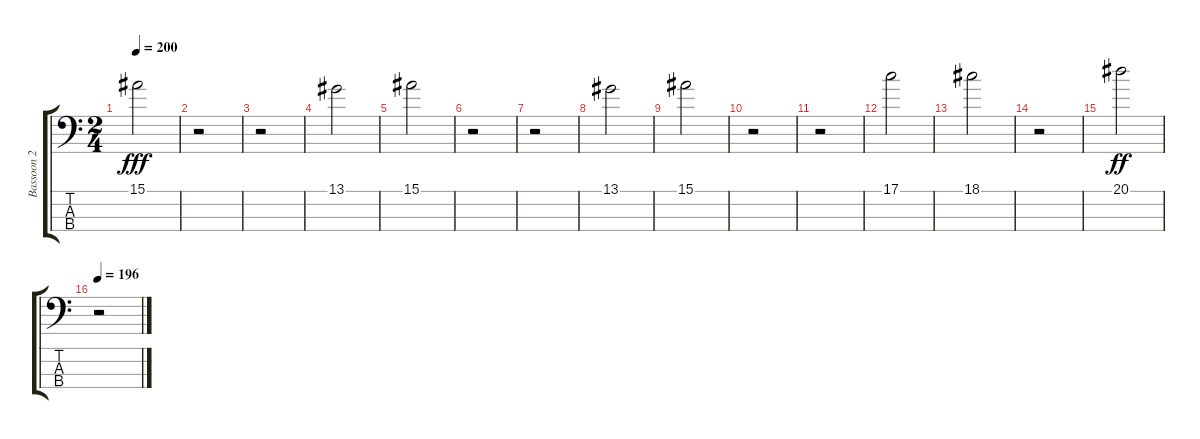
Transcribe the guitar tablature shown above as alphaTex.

\track ("Bassoon 2" "Bassoon 2") {instrument acousticguitarnylon}
\staff {score tabs}
\tuning (G2 D2 A1 E1) {hide}
\ts (2 4)
\tempo 200
\clef f4
\ks c
15.1.2{dy fff} |
r.2 |
r.2 |
13.1.2 |
15.1.2 |
r.2 |
r.2 |
13.1.2 |
15.1.2 |
r.2 |
r.2 |
17.1.2 |
18.1.2 |
r.2 |
20.1.2{dy ff} |
\tempo 196
r.2
